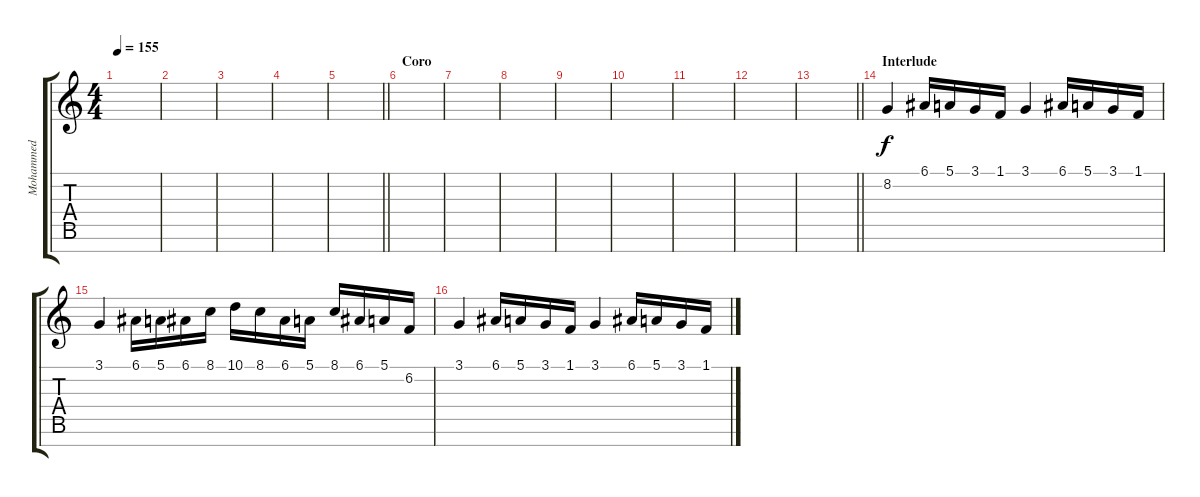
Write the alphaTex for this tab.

\track ("Mohammed" "Mohammed") {instrument violin}
\staff {score tabs}
\tuning (E4 B3 G3 D3 A2 E2 B1) {hide}
\ts (4 4)
\tempo 155
\clef g2
\ks c
|
|
|
|
\barLineRight lightlight
|
\section ("" "Coro")
|
|
|
|
|
|
|
\barLineRight lightlight
|
\section ("" "Interlude")
8.2.4 6.1.16 5.1.16 3.1.16 1.1.16 3.1.4 6.1.16 5.1.16 3.1.16 1.1.16 |
3.1.4 6.1.16 5.1.16 6.1.16 8.1.16 10.1.16 8.1.16 6.1.16 5.1.16 8.1.16 6.1.16 5.1.16 6.2.16 |
3.1.4 6.1.16 5.1.16 3.1.16 1.1.16 3.1.4 6.1.16 5.1.16 3.1.16 1.1.16
